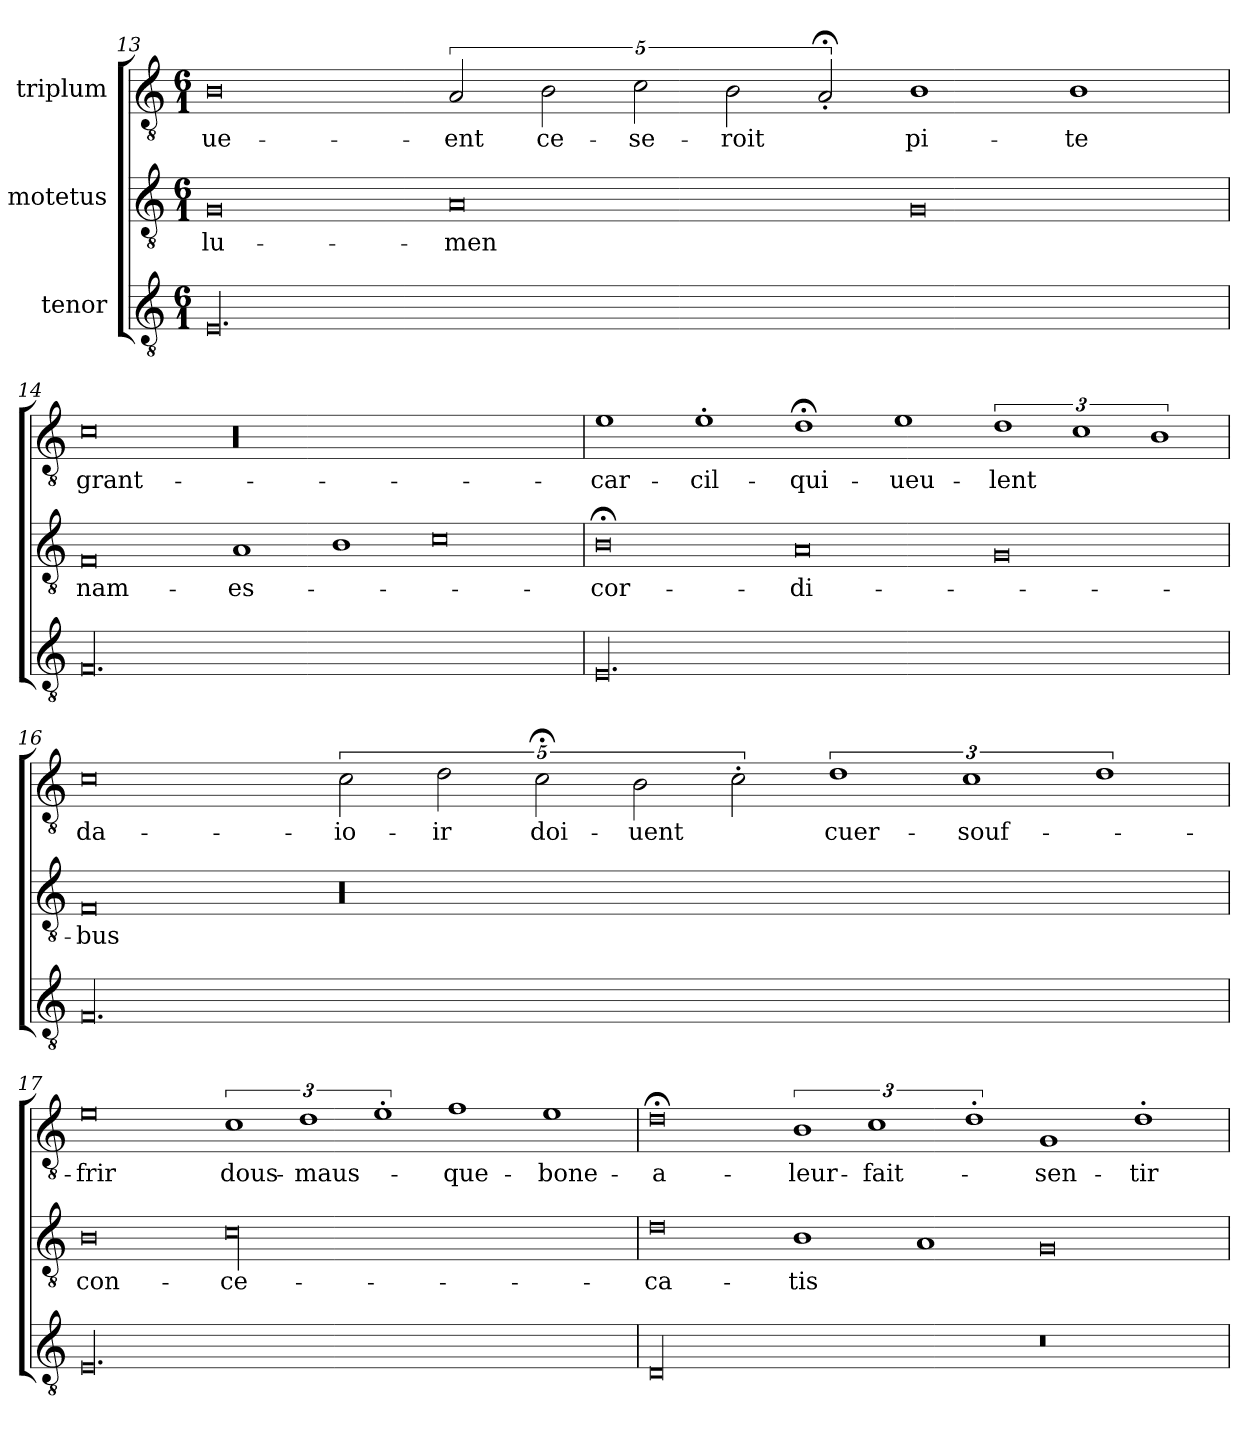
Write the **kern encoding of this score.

**kern	**kern	**text	**kern	**text
*part3	*part2	*part2	*part1	*part1
*staff3	*staff2	*staff2	*staff1	*staff1
*I"tenor	*I"motetus	*	*I"triplum	*
*clefGv2	*clefGv2	*	*clefGv2	*
*k[]	*k[]	*	*k[]	*
*C:	*C:	*	*C:	*
*M6/1	*M6/1	*	*M6/1	*
=13	=13	=13	=13	=13
00.E/	0G/	lu-	0B\	ue-
.	0A/	-men	5%2A/	-ent
.	.	.	5%2B\	ce-
.	.	.	5%2c\	se-
.	.	.	5%2B\	-roit
.	.	.	5%2A;<'/	.
.	0G/	.	1B\	pi-
.	.	.	1B\	-te
=14	=14	=14	=14	=14
00.F/	0F/	nam-	0c\	grant-
.	1A/	es-	00r	.
.	1B\	.	.	.
.	0c\	.	.	.
=15	=15	=15	=15	=15
00.E/	0B;<\	cor-	1e\	car-
.	.	.	1e'\	cil-
.	0A/	-di-	1d;<\	qui-
.	.	.	1e\	ueu-
.	0G/	.	3%2d\	-lent
.	.	.	3%2c\	.
.	.	.	3%2B\	.
=16	=16	=16	=16	=16
00.F/	0F/	-bus	0c\	da-
.	00r	.	5%2c\	io-
.	.	.	5%2d\	-ir
.	.	.	5%2c;<\	doi-
.	.	.	5%2B\	-uent
.	.	.	5%2c'\	.
.	.	.	3%2d\	cuer-
.	.	.	3%2c\	souf-
.	.	.	3%2d\	.
=17	=17	=17	=17	=17
00.E/	0B\	con-	0e\	-frir
.	00c\	-ce-	3%2c\	dous-
.	.	.	3%2d\	maus-
.	.	.	3%2e'\	.
.	.	.	1f\	que-
.	.	.	1e\	bone-
=18	=18	=18	=18	=18
00D/	0d\	-ca-	0d;<\	a-
.	1B\	-tis	3%2B\	leur-
.	.	.	3%2c\	fait-
.	1A/	.	.	.
.	.	.	3%2d'\	.
0r	0G/	.	1G/	sen-
.	.	.	1d'\	-tir
=	=	=	=	=
*-	*-	*-	*-	*-
